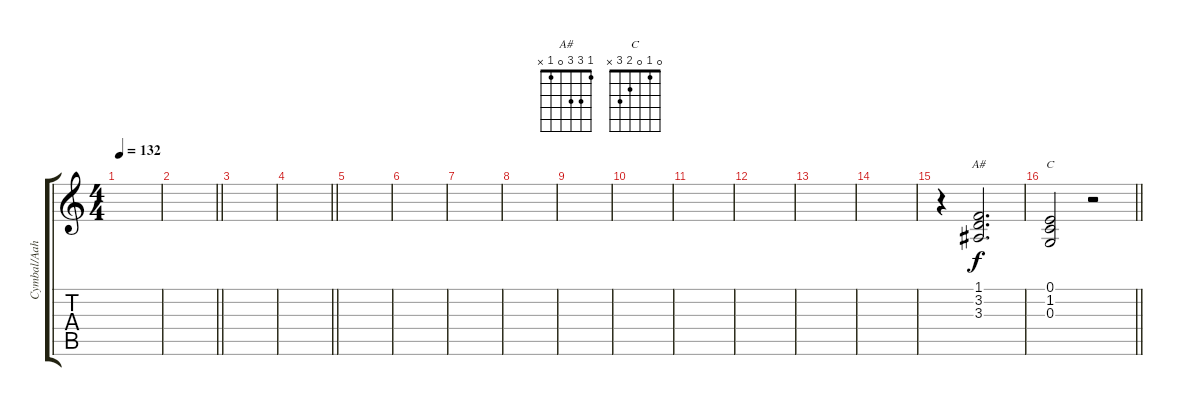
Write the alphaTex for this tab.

\track ("Cymbal/Aahs" "Cymbal/Aah") {instrument reversecymbal}
\staff {score tabs}
\tuning (E4 B3 G3 D3 A2 E2) {hide}
\chord ("A#" 1 3 3 0 1 x)
\chord ("C" 0 1 0 2 3 x)
\ts (4 4)
\tempo 132
\clef g2
\ks c
|
\barLineRight lightlight
|
|
\barLineRight lightlight
|
|
|
|
|
|
|
|
|
|
|
r.4{volume 12 instrument choiraahs} (1.1 3.2 3.3).2{d ch "A#"} |
\barLineRight lightlight
(0.1 1.2 0.3).2{ch "C"} r.2
